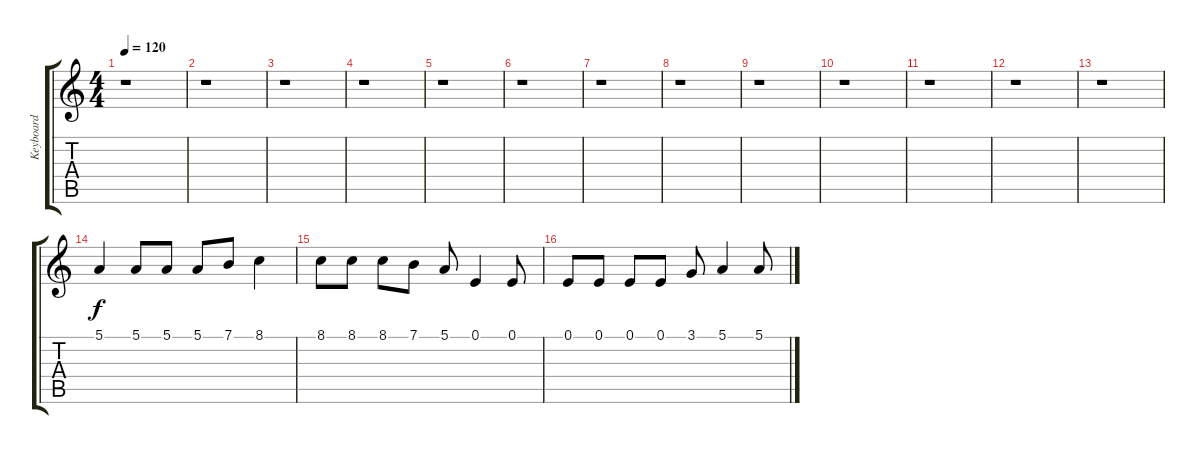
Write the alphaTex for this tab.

\track ("Keyboard" "Keyboard") {instrument electricpiano2}
\staff {score tabs}
\tuning (E4 B3 G3 D3 A2 E2) {hide}
\ts (4 4)
\tempo 120
\clef g2
\ks c
r.1{dy f instrument electricpiano2} |
r.1 |
r.1 |
r.1 |
r.1 |
r.1 |
r.1 |
r.1 |
r.1 |
r.1 |
r.1 |
r.1 |
r.1 |
5.1.4{instrument musicbox} 5.1.8 5.1.8 5.1.8 7.1.8 8.1.4 |
8.1.8 8.1.8 8.1.8 7.1.8 5.1.8 0.1.4 0.1.8 |
0.1.8 0.1.8 0.1.8 0.1.8 3.1.8 5.1.4 5.1.8
